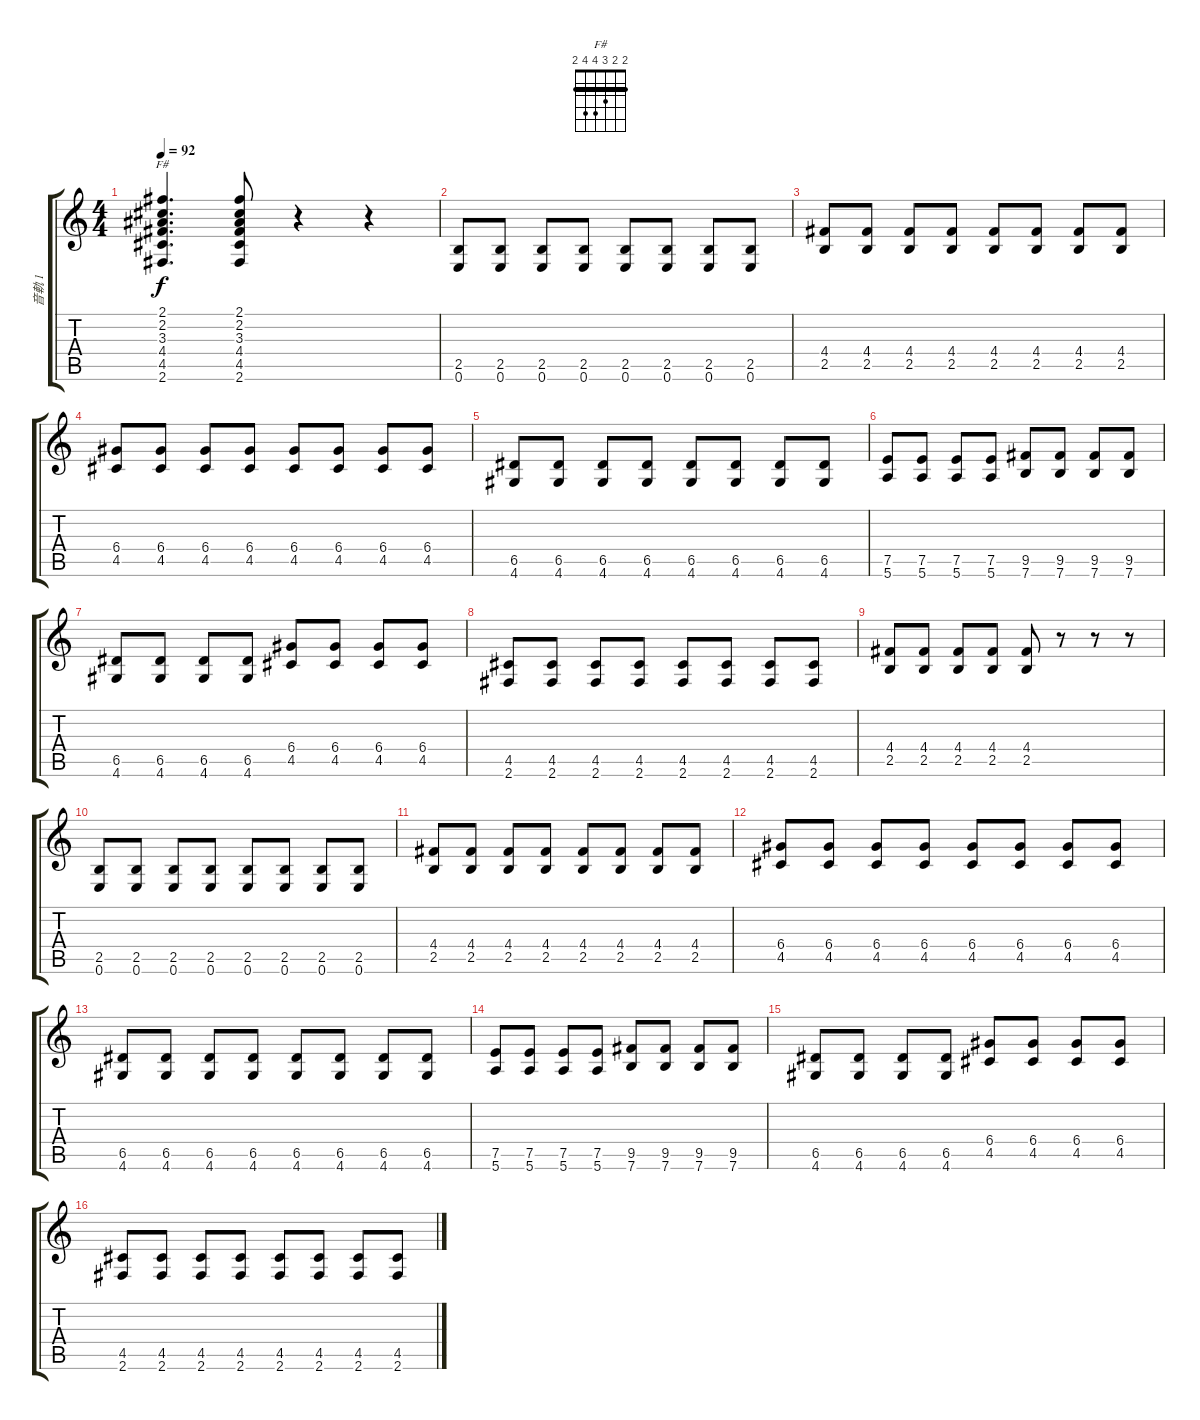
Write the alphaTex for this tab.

\track ("音軌 1" "音軌 1") {instrument electricguitarjazz}
\staff {score tabs}
\tuning (E4 B3 G3 D3 A2 E2) {hide}
\chord ("F#" 2 2 3 4 4 2) {barre 2}
\ts (4 4)
\tempo 92
\clef g2
\ks c
(2.1 2.2 3.3 4.4 4.5 2.6).4{d ch "F#" dy f} (2.1 2.2 3.3 4.4 4.5 2.6).8 r.4 r.4 |
(2.5 0.6).8 (2.5 0.6).8 (2.5 0.6).8 (2.5 0.6).8 (2.5 0.6).8 (2.5 0.6).8 (2.5 0.6).8 (2.5 0.6).8 |
(4.4 2.5).8 (4.4 2.5).8 (4.4 2.5).8 (4.4 2.5).8 (4.4 2.5).8 (4.4 2.5).8 (4.4 2.5).8 (4.4 2.5).8 |
(6.4 4.5).8 (6.4 4.5).8 (6.4 4.5).8 (6.4 4.5).8 (6.4 4.5).8 (6.4 4.5).8 (6.4 4.5).8 (6.4 4.5).8 |
(6.5 4.6).8 (6.5 4.6).8 (6.5 4.6).8 (6.5 4.6).8 (6.5 4.6).8 (6.5 4.6).8 (6.5 4.6).8 (6.5 4.6).8 |
(7.5 5.6).8 (7.5 5.6).8 (7.5 5.6).8 (7.5 5.6).8 (9.5 7.6).8 (9.5 7.6).8 (9.5 7.6).8 (9.5 7.6).8 |
(6.5 4.6).8 (6.5 4.6).8 (6.5 4.6).8 (6.5 4.6).8 (6.4 4.5).8 (6.4 4.5).8 (6.4 4.5).8 (6.4 4.5).8 |
(4.5 2.6).8 (4.5 2.6).8 (4.5 2.6).8 (4.5 2.6).8 (4.5 2.6).8 (4.5 2.6).8 (4.5 2.6).8 (4.5 2.6).8 |
(4.4 2.5).8 (4.4 2.5).8 (4.4 2.5).8 (4.4 2.5).8 (4.4 2.5).8 r.8 r.8 r.8 |
(2.5 0.6).8 (2.5 0.6).8 (2.5 0.6).8 (2.5 0.6).8 (2.5 0.6).8 (2.5 0.6).8 (2.5 0.6).8 (2.5 0.6).8 |
(4.4 2.5).8 (4.4 2.5).8 (4.4 2.5).8 (4.4 2.5).8 (4.4 2.5).8 (4.4 2.5).8 (4.4 2.5).8 (4.4 2.5).8 |
(6.4 4.5).8 (6.4 4.5).8 (6.4 4.5).8 (6.4 4.5).8 (6.4 4.5).8 (6.4 4.5).8 (6.4 4.5).8 (6.4 4.5).8 |
(6.5 4.6).8 (6.5 4.6).8 (6.5 4.6).8 (6.5 4.6).8 (6.5 4.6).8 (6.5 4.6).8 (6.5 4.6).8 (6.5 4.6).8 |
(7.5 5.6).8 (7.5 5.6).8 (7.5 5.6).8 (7.5 5.6).8 (9.5 7.6).8 (9.5 7.6).8 (9.5 7.6).8 (9.5 7.6).8 |
(6.5 4.6).8 (6.5 4.6).8 (6.5 4.6).8 (6.5 4.6).8 (6.4 4.5).8 (6.4 4.5).8 (6.4 4.5).8 (6.4 4.5).8 |
(4.5 2.6).8 (4.5 2.6).8 (4.5 2.6).8 (4.5 2.6).8 (4.5 2.6).8 (4.5 2.6).8 (4.5 2.6).8 (4.5 2.6).8
